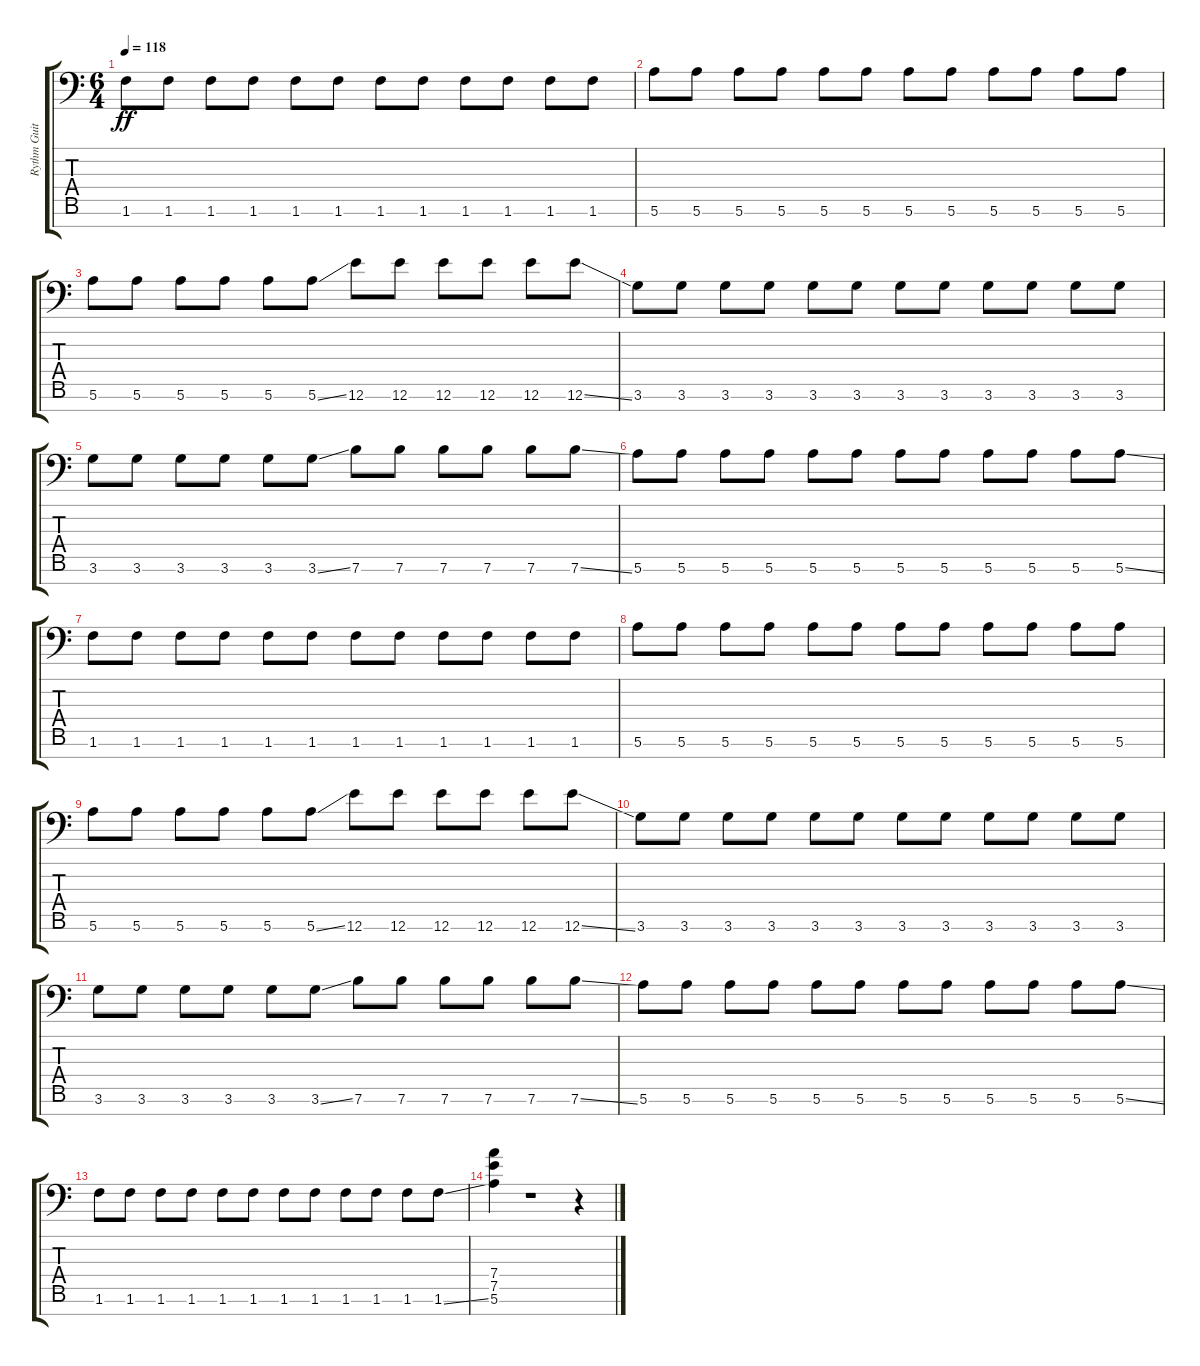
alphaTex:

\track ("Rythm Guitar #2" "Rythm Guit") {instrument distortionguitar}
\staff {score tabs}
\tuning (D4 A3 E3 D3 A2 E2 A1) {hide}
\ts (6 4)
\tempo 118
\clef f4
\ks c
1.6.8{dy ff} 1.6.8 1.6.8 1.6.8 1.6.8 1.6.8 1.6.8 1.6.8 1.6.8 1.6.8 1.6.8 1.6.8 |
\section ("" "")
5.6.8 5.6.8 5.6.8 5.6.8 5.6.8 5.6.8 5.6.8 5.6.8 5.6.8 5.6.8 5.6.8 5.6.8 |
5.6.8 5.6.8 5.6.8 5.6.8 5.6.8 5.6{ss}.8 12.6.8 12.6.8 12.6.8 12.6.8 12.6.8 12.6{ss}.8 |
3.6.8 3.6.8 3.6.8 3.6.8 3.6.8 3.6.8 3.6.8 3.6.8 3.6.8 3.6.8 3.6.8 3.6.8 |
3.6.8 3.6.8 3.6.8 3.6.8 3.6.8 3.6{ss}.8 7.6.8 7.6.8 7.6.8 7.6.8 7.6.8 7.6{ss}.8 |
5.6.8 5.6.8 5.6.8 5.6.8 5.6.8 5.6.8 5.6.8 5.6.8 5.6.8 5.6.8 5.6.8 5.6{ss}.8 |
1.6.8 1.6.8 1.6.8 1.6.8 1.6.8 1.6.8 1.6.8 1.6.8 1.6.8 1.6.8 1.6.8 1.6.8 |
5.6.8 5.6.8 5.6.8 5.6.8 5.6.8 5.6.8 5.6.8 5.6.8 5.6.8 5.6.8 5.6.8 5.6.8 |
5.6.8 5.6.8 5.6.8 5.6.8 5.6.8 5.6{ss}.8 12.6.8 12.6.8 12.6.8 12.6.8 12.6.8 12.6{ss}.8 |
3.6.8 3.6.8 3.6.8 3.6.8 3.6.8 3.6.8 3.6.8 3.6.8 3.6.8 3.6.8 3.6.8 3.6.8 |
3.6.8 3.6.8 3.6.8 3.6.8 3.6.8 3.6{ss}.8 7.6.8 7.6.8 7.6.8 7.6.8 7.6.8 7.6{ss}.8 |
5.6.8 5.6.8 5.6.8 5.6.8 5.6.8 5.6.8 5.6.8 5.6.8 5.6.8 5.6.8 5.6.8 5.6{ss}.8 |
1.6.8 1.6.8 1.6.8 1.6.8 1.6.8 1.6.8 1.6.8 1.6.8 1.6.8 1.6.8 1.6.8 1.6{ss}.8 |
\section ("" "")
(7.4 7.5 5.6).4 r.1 r.4
